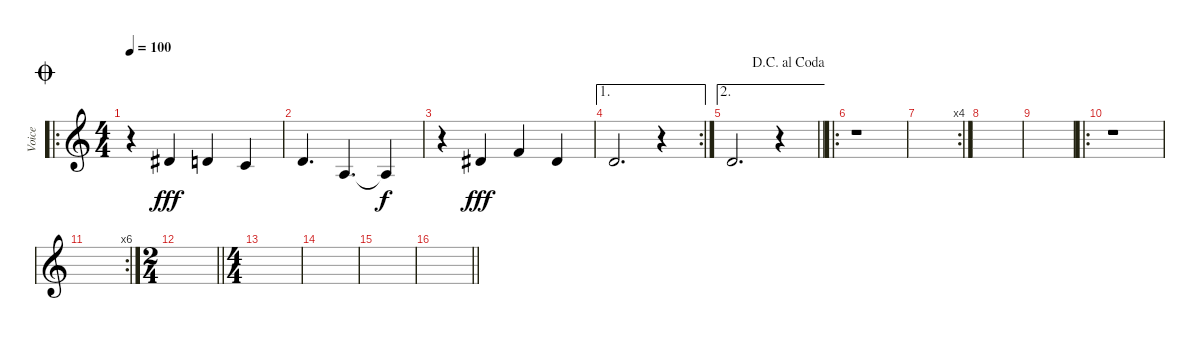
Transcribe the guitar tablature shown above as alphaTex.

\track ("Voice" "Voice") {instrument baritonesax}
\staff {score}
\tuning (E4 B3 G3 D3 A2 E2) {hide}
\ro
\ts (4 4)
\jump coda
\tempo 100
\clef g2
\ks c
r.4{dy mf} 4.2.4{dy fff} 3.2.4 1.2.4 |
3.2.4{d} 2.3.4{d} 2.3{t}.4{dy f} |
r.4 4.2.4{dy fff} 6.2.4 4.2.4 |
\ae 1
\rc 2
3.2.2{d} r.4 |
\ae 2
\jump dacapoalcoda
\barLineRight lightlight
3.2.2{d} r.4 |
\ro
r.1 |
\rc 4
|
|
|
\ro
r.1 |
\rc 6
|
\ts (2 4)
\barLineRight lightlight
|
\ts (4 4)
|
|
|
\barLineRight lightlight
